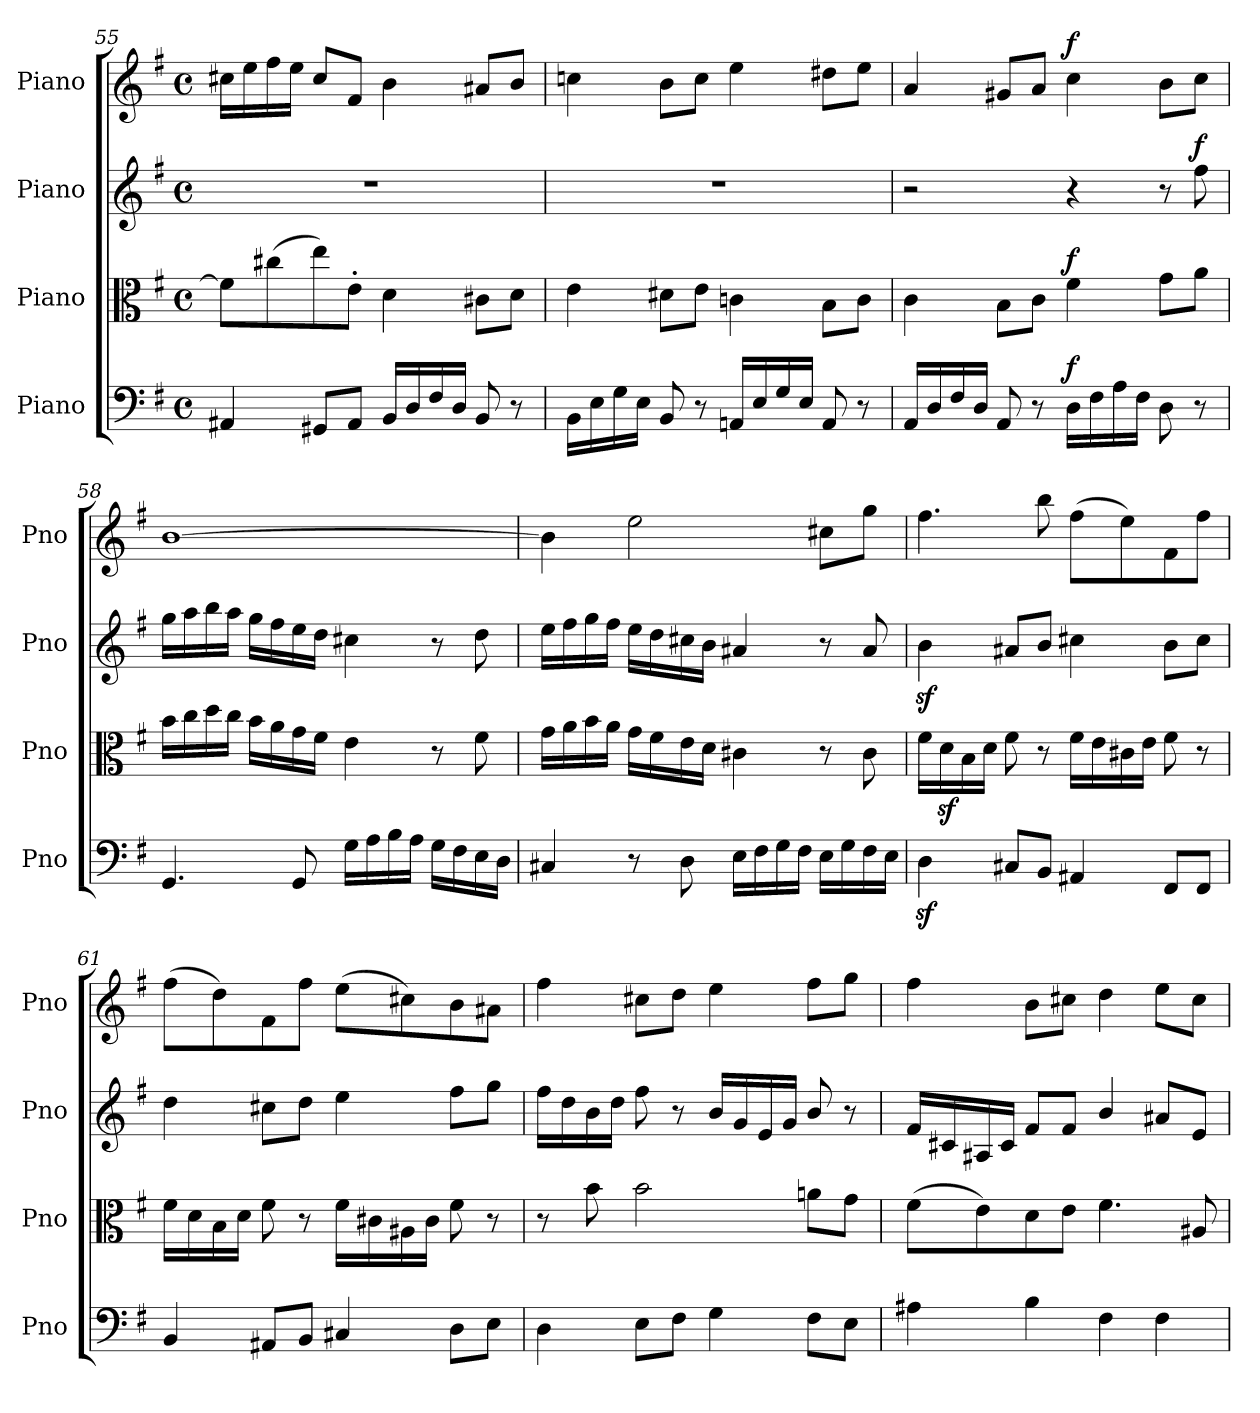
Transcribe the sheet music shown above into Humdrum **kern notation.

**kern	**dynam	**kern	**dynam	**kern	**dynam	**kern	**dynam
*part4	*part4	*part3	*part3	*part2	*part2	*part1	*part1
*staff4	*staff4	*staff3	*staff3	*staff2	*staff2	*staff1	*staff1
*I"Piano	*	*I"Piano	*	*I"Piano	*	*I"Piano	*
*I'Pno	*	*I'Pno	*	*I'Pno	*	*I'Pno	*
*clefF4	*	*clefC3	*	*clefG2	*	*clefG2	*
*k[f#]	*	*k[f#]	*	*k[f#]	*	*k[f#]	*
*M4/4	*	*M4/4	*	*M4/4	*	*M4/4	*
*met(c)	*	*met(c)	*	*met(c)	*	*met(c)	*
=55	=55	=55	=55	=55	=55	=55	=55
4AA#X/	.	8f#\L]	.	1r	.	16cc#X\LL	.
.	.	.	.	.	.	16ee\	.
.	.	(8cc#X\	.	.	.	16ff#\	.
.	.	.	.	.	.	16ee\JJ	.
8GG#X/L	.	8ee\)	.	.	.	8cc#/L	.
8AA#/J	.	8e'\J	.	.	.	8f#/J	.
16BB/LL	.	4d\	.	.	.	4b\	.
16D/	.	.	.	.	.	.	.
16F#/	.	.	.	.	.	.	.
16D/JJ	.	.	.	.	.	.	.
8BB/	.	8c#X\L	.	.	.	8a#X/L	.
8r	.	8d\J	.	.	.	8b/J	.
=56	=56	=56	=56	=56	=56	=56	=56
16BB\LL	.	4e\	.	1r	.	4ccn\	.
16E\	.	.	.	.	.	.	.
16G\	.	.	.	.	.	.	.
16E\JJ	.	.	.	.	.	.	.
8BB/	.	8d#X\L	.	.	.	8b\L	.
8r	.	8e\J	.	.	.	8cc\J	.
16AAn/LL	.	4cn\	.	.	.	4ee\	.
16E/	.	.	.	.	.	.	.
16G/	.	.	.	.	.	.	.
16E/JJ	.	.	.	.	.	.	.
8AA/	.	8B\L	.	.	.	8dd#X\L	.
8r	.	8c\J	.	.	.	8ee\J	.
!!LO:LB:g=z
=57	=57	=57	=57	=57	=57	=57	=57
16AA/LL	.	4c\	.	2r	.	4a/	.
16D/	.	.	.	.	.	.	.
16F#/	.	.	.	.	.	.	.
16D/JJ	.	.	.	.	.	.	.
8AA/	.	8B\L	.	.	.	8g#X/L	.
8r	.	8c\J	.	.	.	8a/J	.
!	!LO:DY:a	!	!LO:DY:a	!	!	!	!LO:DY:a
16D\LL	f	4f#\	f	4r	.	4cc\	f
16F#\	.	.	.	.	.	.	.
16A\	.	.	.	.	.	.	.
16F#\JJ	.	.	.	.	.	.	.
8D\	.	8g\L	.	8r	.	8b\L	.
!	!	!	!	!	!LO:DY:a	!	!
8r	.	8a\J	.	8ff#\	f	8cc\J	.
=58	=58	=58	=58	=58	=58	=58	=58
4.GG/	.	16b\LL	.	16gg\LL	.	[1b	.
.	.	16cc\	.	16aa\	.	.	.
.	.	16dd\	.	16bb\	.	.	.
.	.	16cc\JJ	.	16aa\JJ	.	.	.
.	.	16b\LL	.	16gg\LL	.	.	.
.	.	16a\	.	16ff#\	.	.	.
8GG/	.	16g\	.	16ee\	.	.	.
.	.	16f#\JJ	.	16dd\JJ	.	.	.
16G\LL	.	4e\	.	4cc#X\	.	.	.
16A\	.	.	.	.	.	.	.
16B\	.	.	.	.	.	.	.
16A\JJ	.	.	.	.	.	.	.
16G\LL	.	8r	.	8r	.	.	.
16F#\	.	.	.	.	.	.	.
16E\	.	8f#\	.	8dd\	.	.	.
16D\JJ	.	.	.	.	.	.	.
=59	=59	=59	=59	=59	=59	=59	=59
4C#X/	.	16g\LL	.	16ee\LL	.	4b\]	.
.	.	16a\	.	16ff#\	.	.	.
.	.	16b\	.	16gg\	.	.	.
.	.	16a\JJ	.	16ff#\JJ	.	.	.
8r	.	16g\LL	.	16ee\LL	.	2ee\	.
.	.	16f#\	.	16dd\	.	.	.
8D\	.	16e\	.	16cc#X\	.	.	.
.	.	16d\JJ	.	16b\JJ	.	.	.
16E\LL	.	4c#X\	.	4a#X/	.	.	.
16F#\	.	.	.	.	.	.	.
16G\	.	.	.	.	.	.	.
16F#\JJ	.	.	.	.	.	.	.
16E\LL	.	8r	.	8r	.	8cc#X\L	.
16G\	.	.	.	.	.	.	.
16F#\	.	8c#\	.	8a#/	.	8gg\J	.
16E\JJ	.	.	.	.	.	.	.
=60	=60	=60	=60	=60	=60	=60	=60
4Dz<\	.	16f#\LL	.	4bz<\	.	4.ff#\	.
.	.	16dz<\	.	.	.	.	.
.	.	16B\	.	.	.	.	.
.	.	16d\JJ	.	.	.	.	.
8C#X/L	.	8f#\	.	8a#X/L	.	.	.
8BB/J	.	8r	.	8b/J	.	8bb\	.
4AA#X/	.	16f#\LL	.	4cc#X\	.	(8ff#\L	.
.	.	16e\	.	.	.	.	.
.	.	16c#X\	.	.	.	8ee\)	.
.	.	16e\JJ	.	.	.	.	.
8FF#/L	.	8f#\	.	8b\L	.	8f#\	.
8FF#/J	.	8r	.	8cc#\J	.	8ff#\J	.
=61	=61	=61	=61	=61	=61	=61	=61
4BB/	.	16f#\LL	.	4dd\	.	(8ff#\L	.
.	.	16d\	.	.	.	.	.
.	.	16B\	.	.	.	8dd\)	.
.	.	16d\JJ	.	.	.	.	.
8AA#X/L	.	8f#\	.	8cc#X\L	.	8f#\	.
8BB/J	.	8r	.	8dd\J	.	8ff#\J	.
4C#X/	.	16f#\LL	.	4ee\	.	(8ee\L	.
.	.	16c#X\	.	.	.	.	.
.	.	16A#X\	.	.	.	8cc#X\)	.
.	.	16c#\JJ	.	.	.	.	.
8D\L	.	8f#\	.	8ff#\L	.	8b\	.
8E\J	.	8r	.	8gg\J	.	8a#X\J	.
!!LO:PB:g=z
=62	=62	=62	=62	=62	=62	=62	=62
4D\	.	8r	.	16ff#\LL	.	4ff#\	.
.	.	.	.	16dd\	.	.	.
.	.	8b\	.	16b\	.	.	.
.	.	.	.	16dd\JJ	.	.	.
8E\L	.	2b\	.	8ff#\	.	8cc#X\L	.
8F#\J	.	.	.	8r	.	8dd\J	.
4G\	.	.	.	16b/LL	.	4ee\	.
.	.	.	.	16g/	.	.	.
.	.	.	.	16e/	.	.	.
.	.	.	.	16g/JJ	.	.	.
8F#\L	.	8an\L	.	8b/	.	8ff#\L	.
8E\J	.	8g\J	.	8r	.	8gg\J	.
=63	=63	=63	=63	=63	=63	=63	=63
4A#X\	.	(8f#\L	.	16f#/LL	.	4ff#\	.
.	.	.	.	16c#X/	.	.	.
.	.	8e\)	.	16A#X/	.	.	.
.	.	.	.	16c#/JJ	.	.	.
4B\	.	8d\	.	8f#/L	.	8b\L	.
.	.	8e\J	.	8f#/J	.	8cc#X\J	.
4F#\	.	4.f#\	.	4b/	.	4dd\	.
4F#\	.	.	.	8a#X/L	.	8ee\L	.
.	.	8A#X/	.	8e/J	.	8cc#\J	.
=	=	=	=	=	=	=	=
*-	*-	*-	*-	*-	*-	*-	*-
